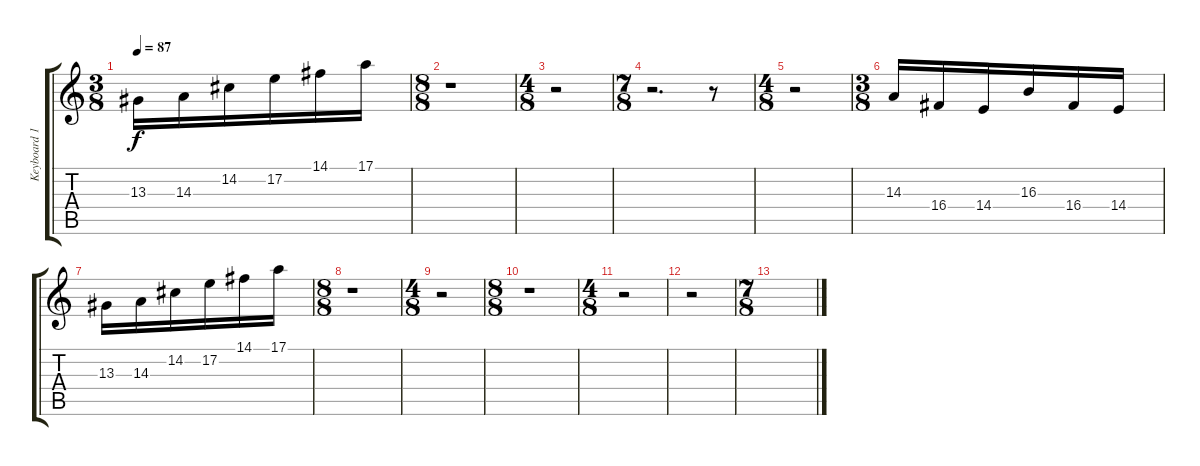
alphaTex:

\track ("Keyboard 1" "Keyboard 1") {instrument harpsichord}
\staff {score tabs}
\tuning (E4 B3 G3 D3 A2 E2) {hide}
\ts (3 8)
\tempo 87
\clef g2
\ks c
13.3.16{dy f} 14.3.16 14.2.16 17.2.16 14.1.16 17.1.16 |
\ts (8 8)
r.1 |
\ts (4 8)
r.2 |
\ts (7 8)
r.2{d} r.8 |
\ts (4 8)
r.2 |
\ts (3 8)
14.3.16 16.4.16 14.4.16 16.3.16 16.4.16 14.4.16 |
13.3.16 14.3.16 14.2.16 17.2.16 14.1.16 17.1.16 |
\ts (8 8)
r.1 |
\ts (4 8)
r.2 |
\ts (8 8)
r.1 |
\ts (4 8)
r.2 |
r.2 |
\ts (7 8)
